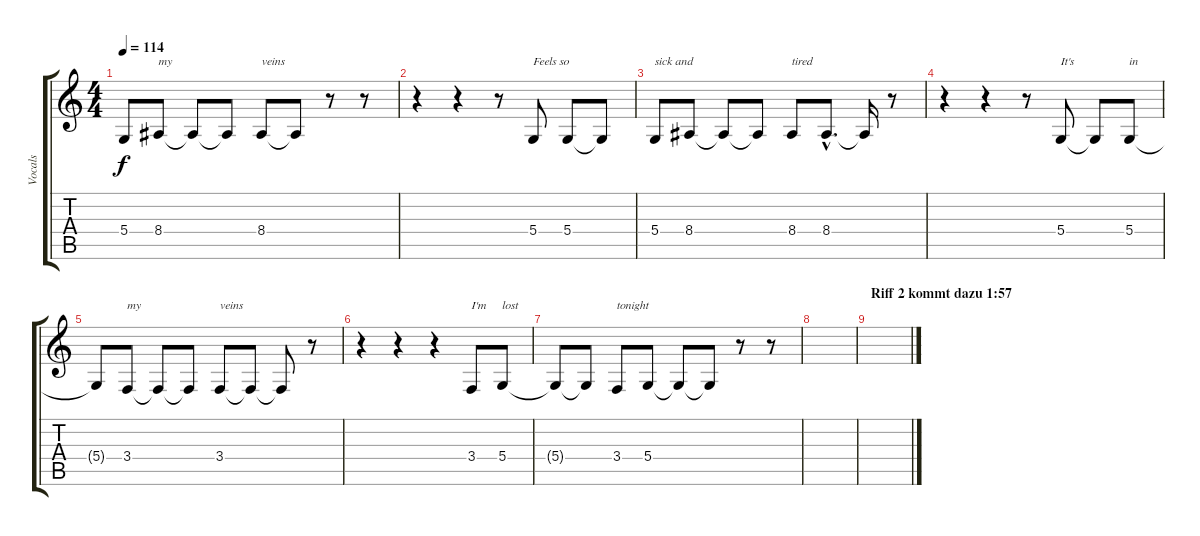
\track ("Vocals" "Vocals") {instrument oboe}
\staff {score tabs}
\tuning (E4 B3 G3 D3 A2 E2) {hide}
\ts (4 4)
\tempo 114
\clef g2
\ks c
5.4{t}.8{dy f} 8.4.8{txt "my"} 8.4{t}.8 8.4{t}.8 8.4.8{txt "veins"} 8.4{t}.8 r.8 r.8 |
r.4 r.4 r.8 5.4.8{txt "Feels so"} 5.4.8 5.4{t}.8 |
5.4.8{txt "sick and"} 8.4.8 8.4{t}.8 8.4{t}.8 8.4.8{txt "tired"} 8.4{hac}.8{d} 8.4{t}.16 r.8 |
r.4 r.4 r.8 5.4.8{txt "It's"} 5.4{t}.8 5.4.8{txt "in"} |
5.4{t}.8 3.4.8{txt "my"} 3.4{t}.8 3.4{t}.8 3.4.8{txt "veins"} 3.4{t}.8 3.4{t}.8 r.8 |
r.4 r.4 r.4 3.4.8{txt "I'm"} 5.4.8{txt "lost"} |
5.4{t}.8 5.4{t}.8 3.4.8{txt "tonight"} 5.4.8 5.4{t}.8 5.4{t}.8 r.8 r.8 |
|
\section ("" "Riff 2 kommt dazu 1:57")
